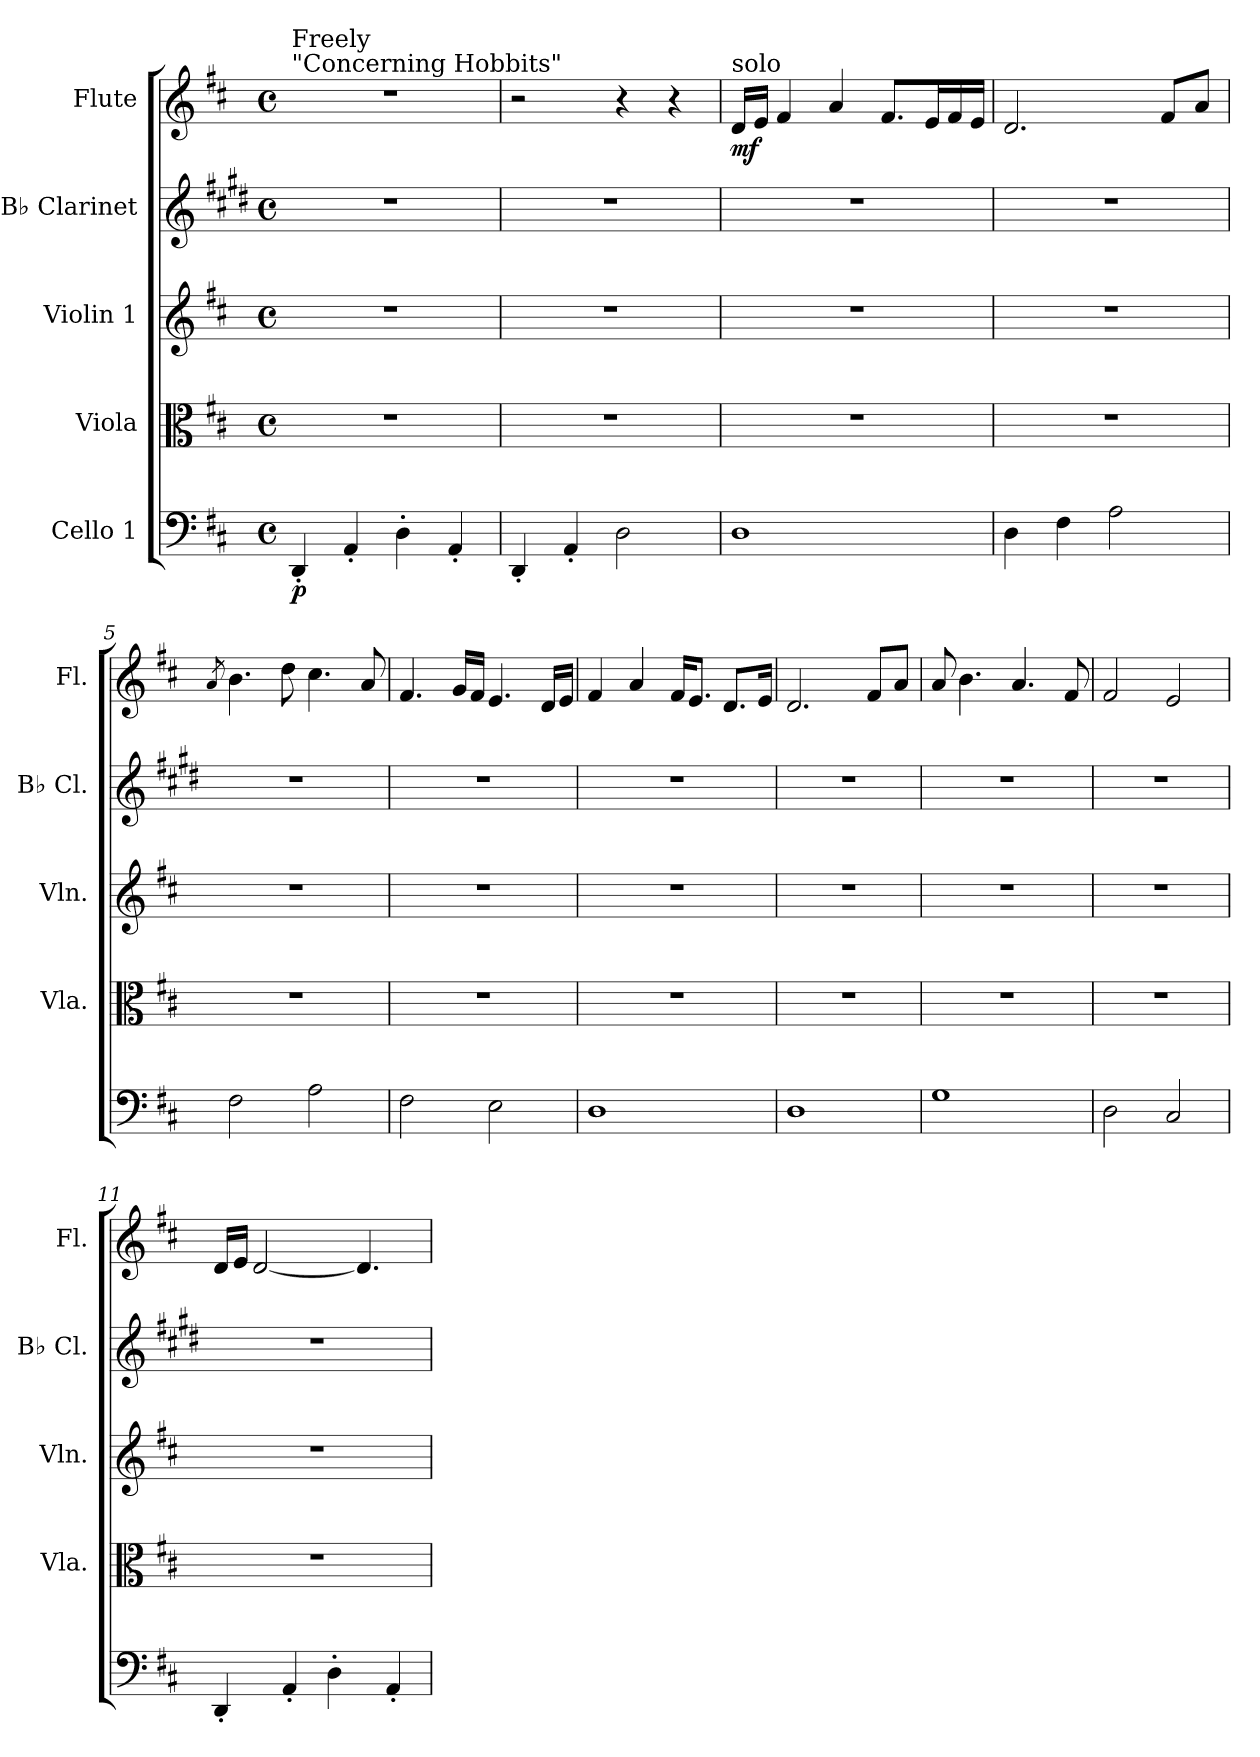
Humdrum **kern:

**kern	**dynam	**kern	**kern	**kern	**kern	**dynam
*part5	*part5	*part4	*part3	*part2	*part1	*part1
*staff5	*staff5	*staff4	*staff3	*staff2	*staff1	*staff1
*I"Cello 1	*	*I"Viola	*I"Violin 1	*I"B♭ Clarinet	*I"Flute	*
*	*	*I'Vla.	*I'Vln.	*I'B♭ Cl.	*I'Fl.	*
*clefF4	*	*clefC3	*clefG2	*clefG2	*clefG2	*
*	*	*	*	*ITrd1c2	*	*
*k[f#c#]	*	*k[f#c#]	*k[f#c#]	*k[f#c#]	*k[f#c#]	*
*M4/4	*	*M4/4	*M4/4	*M4/4	*M4/4	*
*met(c)	*	*met(c)	*met(c)	*met(c)	*met(c)	*
*MM90	*	*MM90	*MM90	*MM90	*MM90	*
=1	=1	=1	=1	=1	=1	=1
!	!	!	!	!	!LO:TX:a:t="Concerning Hobbits"	!
!	!	!	!	!	!LO:TX:a:t=Freely	!
!	!LO:DY:b	!	!	!	!	!
4DD'/	p	1r	1r	1r	1r	.
4AA'/	.	.	.	.	.	.
4D'\	.	.	.	.	.	.
4AA'/	.	.	.	.	.	.
=2	=2	=2	=2	=2	=2	=2
4DD'/	.	1r	1r	1r	2r	.
4AA'/	.	.	.	.	.	.
2D\	.	.	.	.	4r	.
.	.	.	.	.	4r	.
=3	=3	=3	=3	=3	=3	=3
!	!	!	!	!	!LO:TX:a:t=solo	!
!	!	!	!	!	!	!LO:DY:b
1D	.	1r	1r	1r	16d/LL	mf
.	.	.	.	.	16e/JJ	.
.	.	.	.	.	4f#/	.
.	.	.	.	.	4a/	.
.	.	.	.	.	8.f#/L	.
.	.	.	.	.	16e/L	.
.	.	.	.	.	16f#/	.
.	.	.	.	.	16e/JJ	.
=4	=4	=4	=4	=4	=4	=4
4D\	.	1r	1r	1r	2.d/	.
4F#\	.	.	.	.	.	.
2A\	.	.	.	.	.	.
.	.	.	.	.	8f#/L	.
.	.	.	.	.	8a/J	.
=5	=5	=5	=5	=5	=5	=5
.	.	.	.	.	8qa/	.
2F#\	.	1r	1r	1r	4.b\	.
.	.	.	.	.	8dd\	.
2A\	.	.	.	.	4.cc#\	.
.	.	.	.	.	8a/	.
=6	=6	=6	=6	=6	=6	=6
2F#\	.	1r	1r	1r	4.f#/	.
.	.	.	.	.	16g/LL	.
.	.	.	.	.	16f#/JJ	.
2E\	.	.	.	.	4.e/	.
.	.	.	.	.	16d/LL	.
.	.	.	.	.	16e/JJ	.
!!LO:LB:g=z
=7	=7	=7	=7	=7	=7	=7
1D	.	1r	1r	1r	4f#/	.
.	.	.	.	.	4a/	.
.	.	.	.	.	16f#/KL	.
.	.	.	.	.	8.e/J	.
.	.	.	.	.	8.d/L	.
.	.	.	.	.	16e/Jk	.
=8	=8	=8	=8	=8	=8	=8
1D	.	1r	1r	1r	2.d/	.
.	.	.	.	.	8f#/L	.
.	.	.	.	.	8a/J	.
=9	=9	=9	=9	=9	=9	=9
1G	.	1r	1r	1r	8a/	.
.	.	.	.	.	4.b\	.
.	.	.	.	.	4.a/	.
.	.	.	.	.	8f#/	.
=10	=10	=10	=10	=10	=10	=10
2D\	.	1r	1r	1r	2f#/	.
2C#/	.	.	.	.	2e/	.
=11	=11	=11	=11	=11	=11	=11
4DD'/	.	1r	1r	1r	16d/LL	.
.	.	.	.	.	16e/JJ	.
.	.	.	.	.	[2d/	.
4AA'/	.	.	.	.	.	.
4D'\	.	.	.	.	.	.
.	.	.	.	.	4.d/]	.
4AA'/	.	.	.	.	.	.
=	=	=	=	=	=	=
*-	*-	*-	*-	*-	*-	*-
